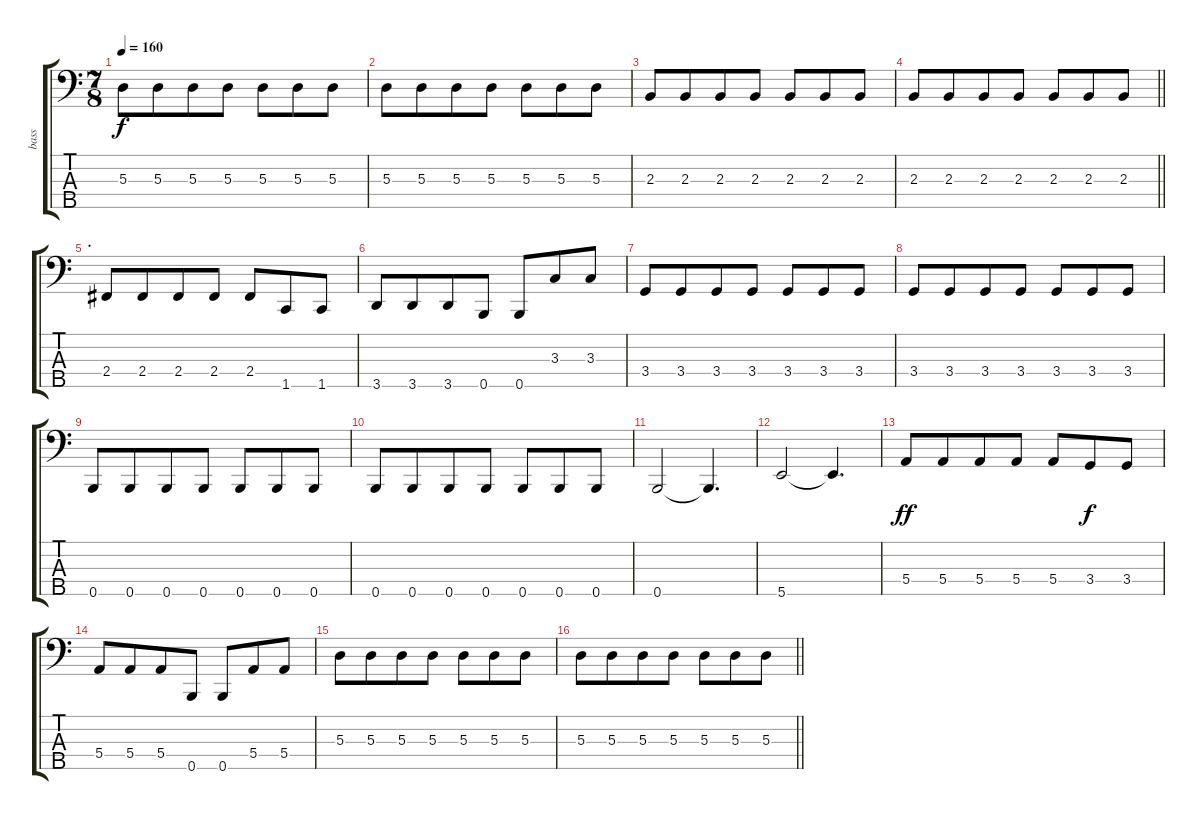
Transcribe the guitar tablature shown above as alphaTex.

\track ("bass" "bass") {instrument electricbassfinger}
\staff {score tabs}
\tuning (G2 D2 A1 E1 B0) {hide}
\ts (7 8)
\tempo 160
\clef f4
\ks c
5.3.8{dy f} 5.3.8 5.3.8 5.3.8 5.3.8 5.3.8 5.3.8 |
5.3.8 5.3.8 5.3.8 5.3.8 5.3.8 5.3.8 5.3.8 |
2.3.8 2.3.8 2.3.8 2.3.8 2.3.8 2.3.8 2.3.8 |
\barLineRight lightlight
2.3.8 2.3.8 2.3.8 2.3.8 2.3.8 2.3.8 2.3.8 |
\section ("" ".")
2.4.8 2.4.8 2.4.8 2.4.8 2.4.8 1.5.8 1.5.8 |
3.5.8 3.5.8 3.5.8 0.5.8 0.5.8 3.3.8 3.3.8 |
3.4.8 3.4.8 3.4.8 3.4.8 3.4.8 3.4.8 3.4.8 |
3.4.8 3.4.8 3.4.8 3.4.8 3.4.8 3.4.8 3.4.8 |
0.5.8 0.5.8 0.5.8 0.5.8 0.5.8 0.5.8 0.5.8 |
0.5.8 0.5.8 0.5.8 0.5.8 0.5.8 0.5.8 0.5.8 |
0.5.2 0.5{t}.4{d} |
5.5.2 5.5{t}.4{d} |
5.4.8{dy ff} 5.4.8 5.4.8 5.4.8 5.4.8 3.4.8{dy f} 3.4.8 |
5.4.8 5.4.8 5.4.8 0.5.8 0.5.8 5.4.8 5.4.8 |
5.3.8 5.3.8 5.3.8 5.3.8 5.3.8 5.3.8 5.3.8 |
\barLineRight lightlight
5.3.8 5.3.8 5.3.8 5.3.8 5.3.8 5.3.8 5.3.8
